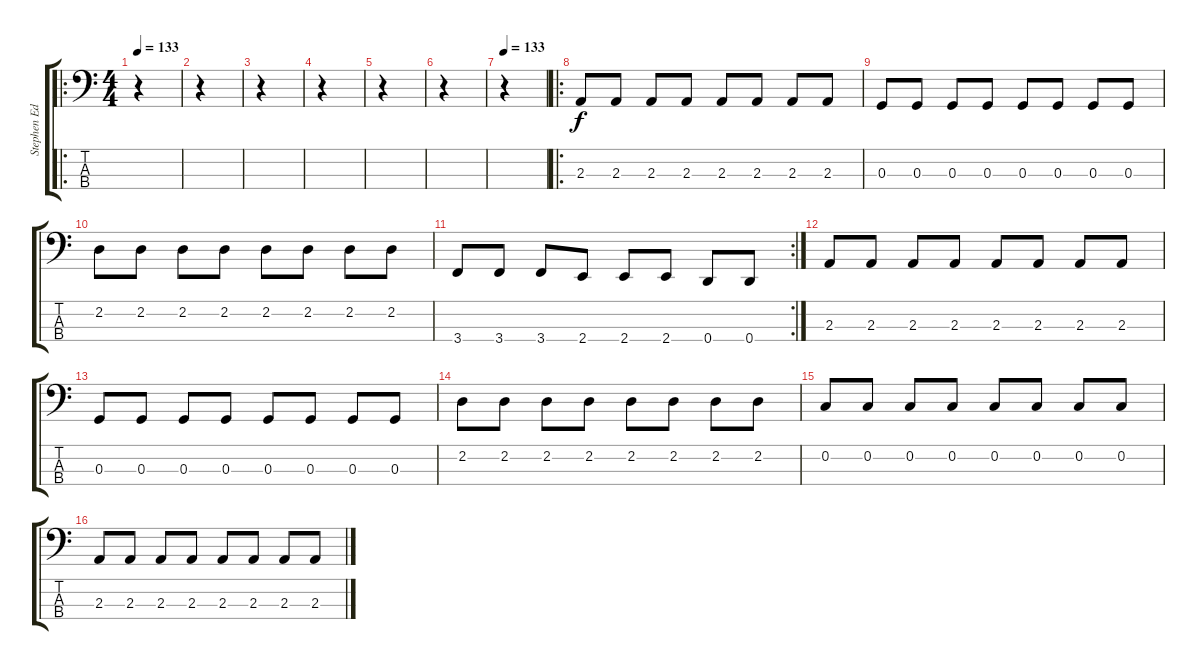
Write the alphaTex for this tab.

\track ("Stephen Edmondson" "Stephen Ed") {instrument electricbassfinger}
\staff {score tabs}
\tuning (F2 C2 G1 D1) {hide}
\ro
\ts (4 4)
\tempo 133
\tempo 113
\tempo 133
\clef f4
\ks c
r.4{dy f instrument electricbassfinger} |
r.4 |
r.4 |
r.4 |
r.4 |
r.4 |
\tempo 133
r.4 |
\ro
2.3.8 2.3.8 2.3.8 2.3.8 2.3.8 2.3.8 2.3.8 2.3.8 |
0.3.8 0.3.8 0.3.8 0.3.8 0.3.8 0.3.8 0.3.8 0.3.8 |
2.2.8 2.2.8 2.2.8 2.2.8 2.2.8 2.2.8 2.2.8 2.2.8 |
\rc 2
3.4.8 3.4.8 3.4.8 2.4.8 2.4.8 2.4.8 0.4.8 0.4.8 |
2.3.8 2.3.8 2.3.8 2.3.8 2.3.8 2.3.8 2.3.8 2.3.8 |
0.3.8 0.3.8 0.3.8 0.3.8 0.3.8 0.3.8 0.3.8 0.3.8 |
2.2.8 2.2.8 2.2.8 2.2.8 2.2.8 2.2.8 2.2.8 2.2.8 |
0.2.8 0.2.8 0.2.8 0.2.8 0.2.8 0.2.8 0.2.8 0.2.8 |
2.3.8 2.3.8 2.3.8 2.3.8 2.3.8 2.3.8 2.3.8 2.3.8
